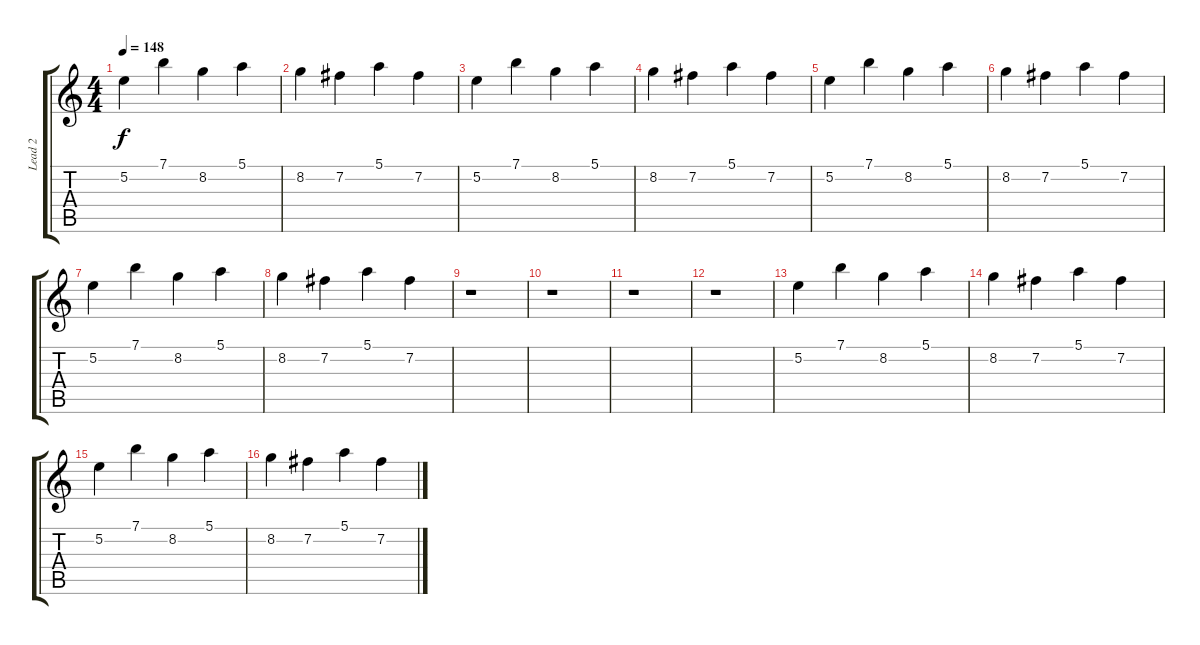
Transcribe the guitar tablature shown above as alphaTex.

\track ("Lead 2" "Lead 2") {instrument distortionguitar}
\staff {score tabs}
\tuning (E4 B3 G3 D3 A2 E2) {hide}
\ts (4 4)
\tempo 148
\clef g2
\ks c
5.2.4{dy f} 7.1.4 8.2.4 5.1.4 |
8.2.4 7.2.4 5.1.4 7.2.4 |
5.2.4 7.1.4 8.2.4 5.1.4 |
8.2.4 7.2.4 5.1.4 7.2.4 |
5.2.4 7.1.4 8.2.4 5.1.4 |
8.2.4 7.2.4 5.1.4 7.2.4 |
5.2.4 7.1.4 8.2.4 5.1.4 |
8.2.4 7.2.4 5.1.4 7.2.4 |
r.1 |
r.1 |
r.1 |
r.1 |
5.2.4 7.1.4 8.2.4 5.1.4 |
8.2.4 7.2.4 5.1.4 7.2.4 |
5.2.4 7.1.4 8.2.4 5.1.4 |
8.2.4 7.2.4 5.1.4 7.2.4
